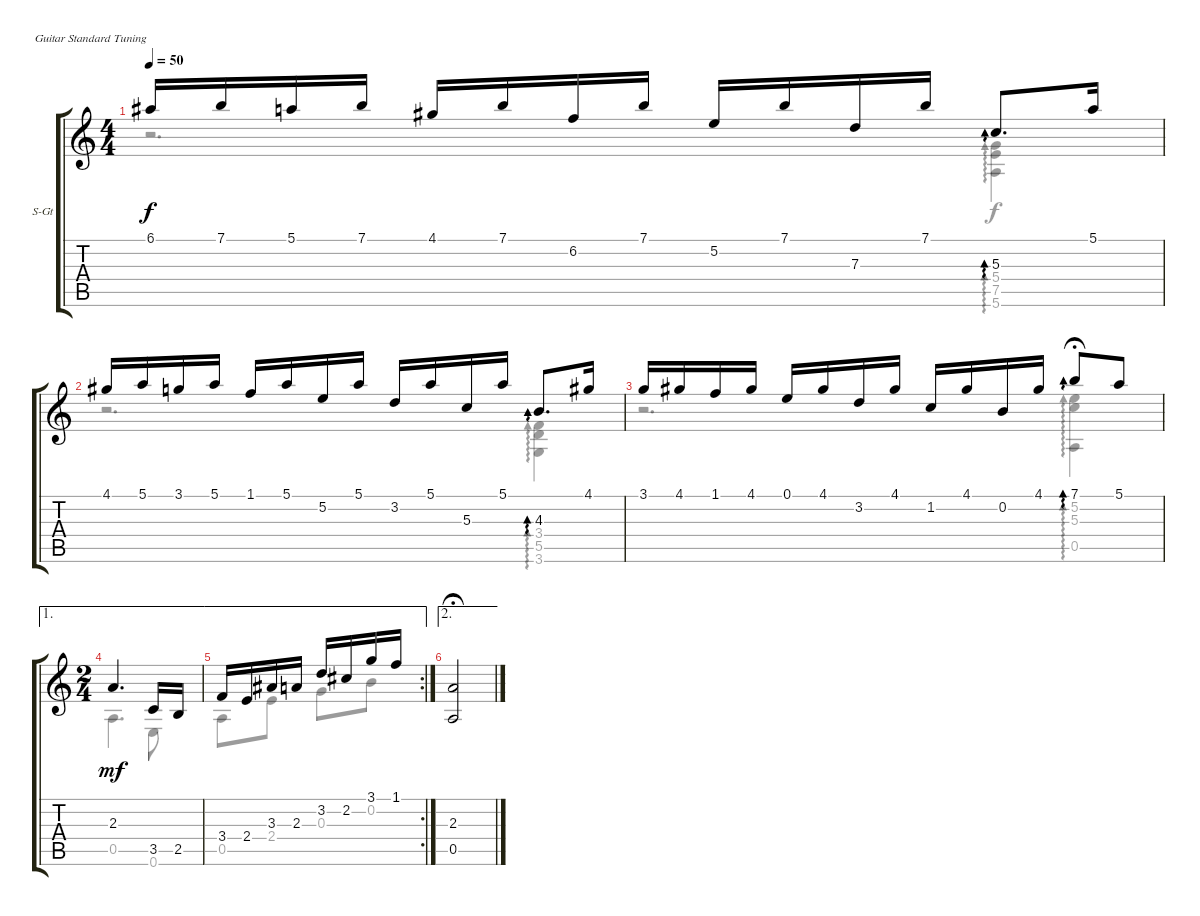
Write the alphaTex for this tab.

\defaultSystemsLayout 4
\bracketExtendMode groupsimilarinstruments
\firstSystemTrackNameOrientation horizontal
\otherSystemsTrackNameOrientation horizontal
\track ("Steel Guitar" "S-Gt") {instrument acousticguitarsteel}
\staff {score tabs}
\tuning (E4 B3 G3 D3 A2 E2)
\voice
\ts (4 4)
\tempo 50
\clef g2
\ks c
6.1.16{dy f} 7.1.16 5.1.16 7.1.16 4.1.16 7.1.16 6.2.16 7.1.16 5.2.16 7.1.16 7.3.16 7.1.16 5.3.8{d ad 0} 5.1.16 |
4.1.16 5.1.16 3.1.16 5.1.16 1.1.16 5.1.16 5.2.16 5.1.16 3.2.16 5.1.16 5.3.16 5.1.16 4.3.8{d ad 0} 4.1.16 |
3.1.16 4.1.16 1.1.16 4.1.16 0.1.16 4.1.16 3.2.16 4.1.16 1.2.16 4.1.16 0.2.16 4.1.16 7.1.8{ad 0 fermata (medium 0.5)} 5.1.8 |
\ae 1
\ts (2 4)
2.3.4{d dy mf} 3.5.16 2.5.16 |
\ae 1
\rc 2
3.4.16 2.4.16 3.3.16 2.3.16 3.2.16 2.2.16 3.1.16 1.1.16 |
\ae 2
(2.3 0.5).2{fermata (medium 0.5)}
\voice
\clef g2
\ottava regular
\simile none
\ks c
r.2{d dy f} (5.6 7.5 5.4).4{ad 0} |
r.2{d} (3.6 5.5 3.4).4{ad 0} |
r.2{d} (5.2 5.3 0.5).4{ad 0 fermata (medium 0.5)} |
0.5.4{d dy mf} 0.6.8 |
0.5.8 2.4.8 0.3.8 0.2.8 |
